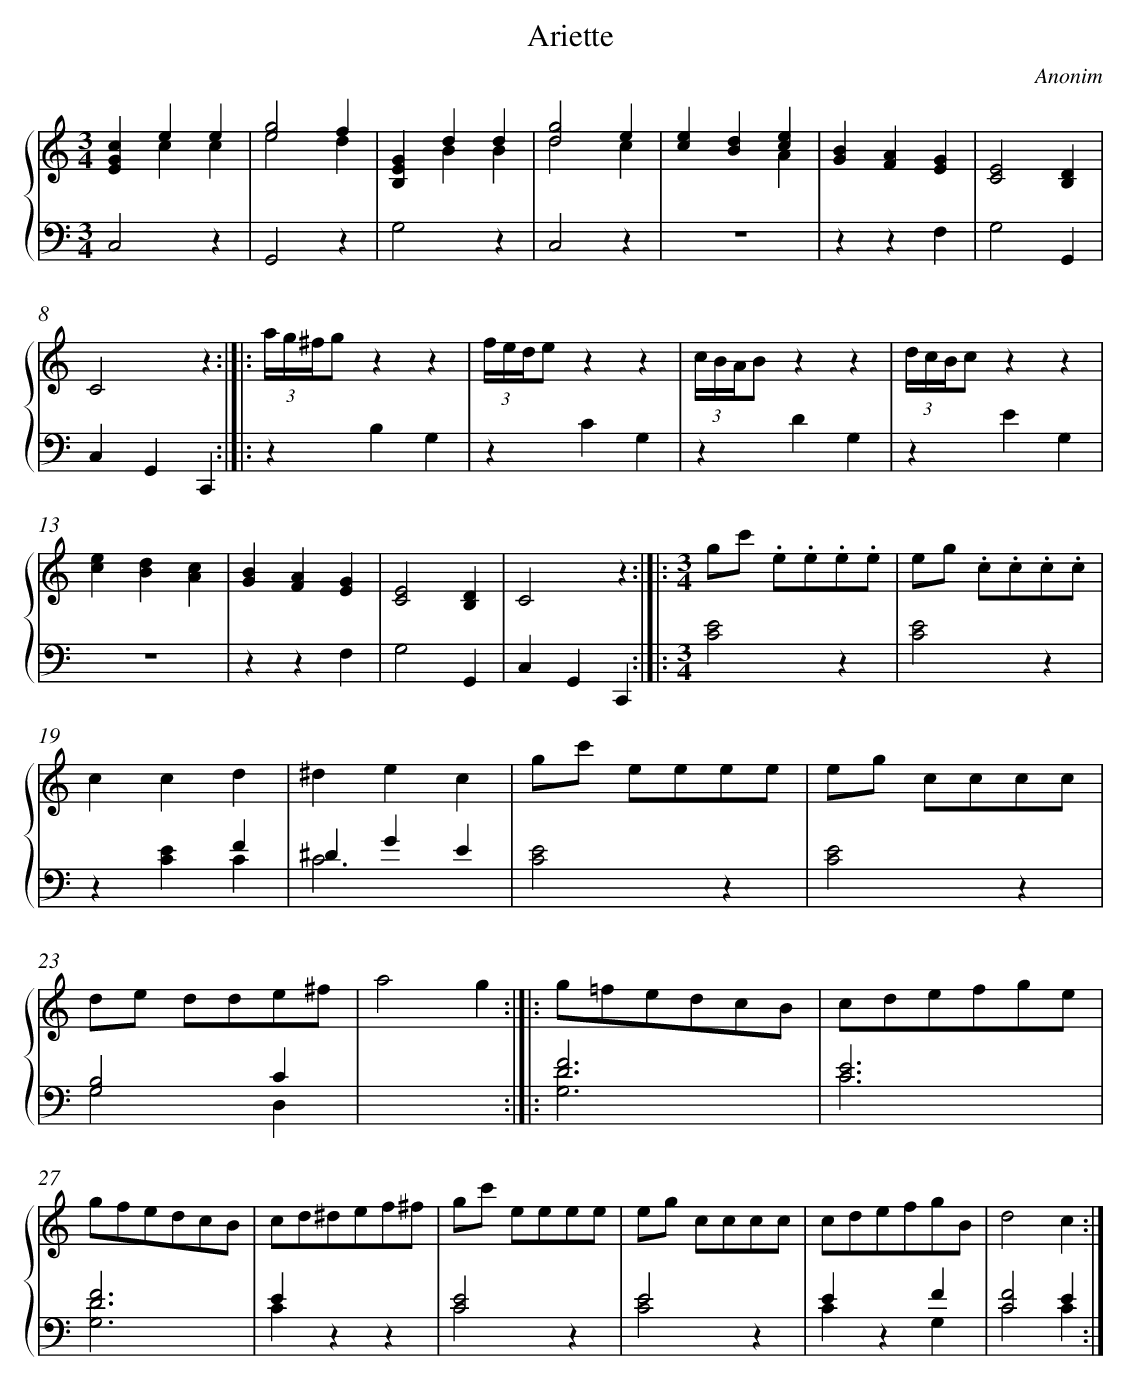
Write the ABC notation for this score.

X:1
T: Ariette
C: Anonim
L: 1/4
M: 3/4
%%staves {1 2}
V: 1 clef=treble
V: 2 clef=bass
K: C
[V:1] [cGE]ee & xcc |
[V:2] C,2z |
[V:1] [g2e2]f & e2d |
[V:2] G,,2z |
[V:1] [GEB,]dd & xBB |
[V:2] G,2z |
[V:1] [g2d2]e & d2c |
[V:2] C,2z |
[V:1] [ec][dB][ec] & xxA |
[V:2] z3 |
[V:1] [BG][AF][GE] |
[V:2] zzF, |
[V:1] [E2C2][DB,] |
[V:2] G,2G,, |
[V:1] C2z :|]|:
[V:2] C,G,,C,, :|]|:
[V:1] (3a//g//^f//g/zz |
[V:2] zB,G, |
[V:1] (3f//e//d//e/zz |
[V:2] zCG, |
[V:1] (3c//B//A//B/zz |
[V:2] zDG, |
[V:1] (3d//c//B//c/zz |
[V:2] zEG, |
[V:1] [ec][dB][cA] |
[V:2] z3 |
[V:1] [BG][AF][GE] |
[V:2] zzF, |
[V:1] [E2C2][DB,] |
[V:2] G,2G,, |
[V:1] C2z :|]|:
[V:2] C,G,,C,, :|]|:
[V:1] [M:3/4]g/c'/ .e/.e/.e/.e/ |
[V:2] [M:3/4][E2C2]z |
[V:1] e/g/ .c/.c/.c/.c/ |
[V:2] [E2C2]z |
[V:1] ccd |
[V:2] xxF & z[EC]C |
[V:1] ^dec |
[V:2] ^DGE & C3 |
[V:1] g/c'/ e/e/e/e/ |
[V:2] [E2C2]z |
[V:1] e/g/ c/c/c/c/ |
[V:2] [E2C2]z |
[V:1] d/e/ d/d/e/^f/ |
[V:2] [B,2G,2]C & G,2D, |
[V:1] a2g :|]|:
[V:2] x3 & x3 :|]|:
[V:1] g/=f/e/d/c/B/ |
[V:2] [F3D3] & [D3G,3] |
[V:1] c/d/e/f/g/e/ |
[V:2] [E3C3] & C3 |
[V:1] g/f/e/d/c/B/ |
[V:2] [F3D3] & [D3G,3] |
[V:1] c/d/^d/e/f/^f/ |
[V:2] Ezz & Cx2 |
[V:1] g/c'/ e/e/e/e/ |
[V:2] [E2C2]z & C2x |
[V:1] e/g/ c/c/c/c/ |
[V:2] E2z & [E2C2]x |
[V:1] c/d/e/f/g/B/ |
[V:2] EzF & CxG, |
[V:1] d2c :|]
[V:2] [F2C2]E & C2C :|]
